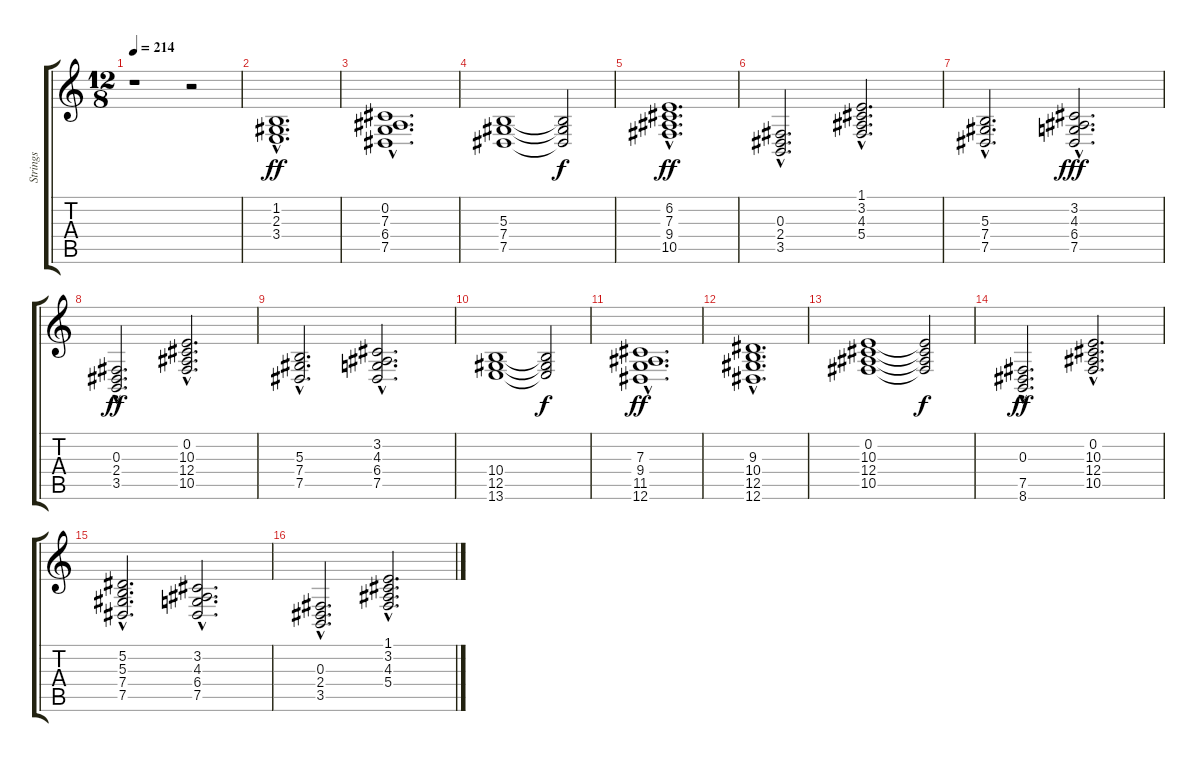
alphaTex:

\track ("Strings" "Strings") {instrument stringensemble1}
\staff {score tabs}
\tuning (Eb4 Bb3 Gb3 Db3 Ab2 Eb2) {hide}
\ts (12 8)
\tempo 214
\clef g2
\ks c
r.1{dy ff instrument stringensemble1} r.2 |
(1.2{hac} 2.3{hac} 3.4{hac}).1{d balance 8} |
(0.2{hac} 7.3{hac} 6.4{hac} 7.5{hac}).1{d} |
(5.3 7.4 7.5).1 (5.3{t} 7.4{t} 7.5{t}).2{dy f} |
(6.2{hac} 7.3{hac} 9.4{hac} 10.5{hac}).1{d dy ff} |
(0.3{hac} 2.4{hac} 3.5{hac}).2{d} (1.1{hac} 3.2{hac} 4.3{hac} 5.4{hac}).2{d} |
(5.3{hac} 7.4{hac} 7.5{hac}).2{d} (3.2{hac} 4.3{hac} 6.4{hac} 7.5{hac}).2{d dy fff} |
(0.3{hac} 2.4{hac} 3.5{hac}).2{d dy ff} (0.2{hac} 10.3{hac} 12.4{hac} 10.5{hac}).2{d} |
(5.3{hac} 7.4{hac} 7.5{hac}).2{d} (3.2{hac} 4.3{hac} 6.4{hac} 7.5{hac}).2{d} |
(10.4 12.5 13.6).1 (10.4{t} 12.5{t} 13.6{t}).2{dy f} |
(7.3{hac} 9.4{hac} 11.5{hac} 12.6{hac}).1{d dy ff} |
(9.3{hac} 10.4{hac} 12.5{hac} 12.6{hac}).1{d} |
(0.2 10.3 12.4 10.5).1 (0.2{t} 10.3{t} 12.4{t} 10.5{t}).2{dy f} |
(0.3{hac} 7.5{hac} 8.6{hac}).2{d dy ff} (0.2{hac} 10.3{hac} 12.4{hac} 10.5{hac}).2{d} |
(5.2{hac} 5.3{hac} 7.4{hac} 7.5{hac}).2{d} (3.2{hac} 4.3{hac} 6.4{hac} 7.5{hac}).2{d} |
(0.3{hac} 2.4{hac} 3.5{hac}).2{d} (1.1{hac} 3.2{hac} 4.3{hac} 5.4{hac}).2{d}
